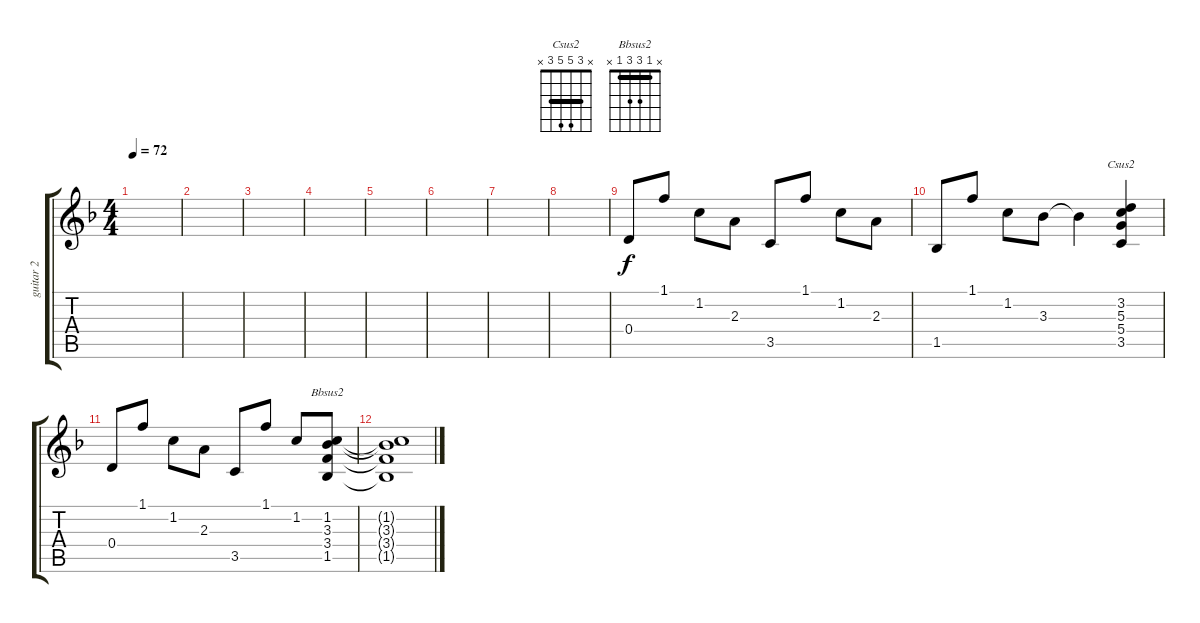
\track ("guitar 2" "guitar 2") {instrument electricguitarjazz}
\staff {score tabs}
\tuning (E4 B3 G3 D3 A2 E2) {hide}
\chord ("Csus2" x 3 5 5 3 x) {barre 3}
\chord ("Bbsus2" x 1 3 3 1 x) {barre 1}
\ts (4 4)
\tempo 72
\clef g2
\ks f
|
|
|
|
|
|
|
|
0.4.8 1.1.8 1.2.8 2.3.8 3.5.8 1.1.8 1.2.8 2.3.8 |
1.5.8 1.1.8 1.2.8 3.3.8 3.3{t}.4 (3.2 5.3 5.4 3.5).4{ch "Csus2"} |
0.4.8 1.1.8 1.2.8 2.3.8 3.5.8 1.1.8 1.2.8 (1.2 3.3 3.4 1.5).8{ch "Bbsus2"} |
(1.2{t} 3.3{t} 3.4{t} 1.5{t}).1
